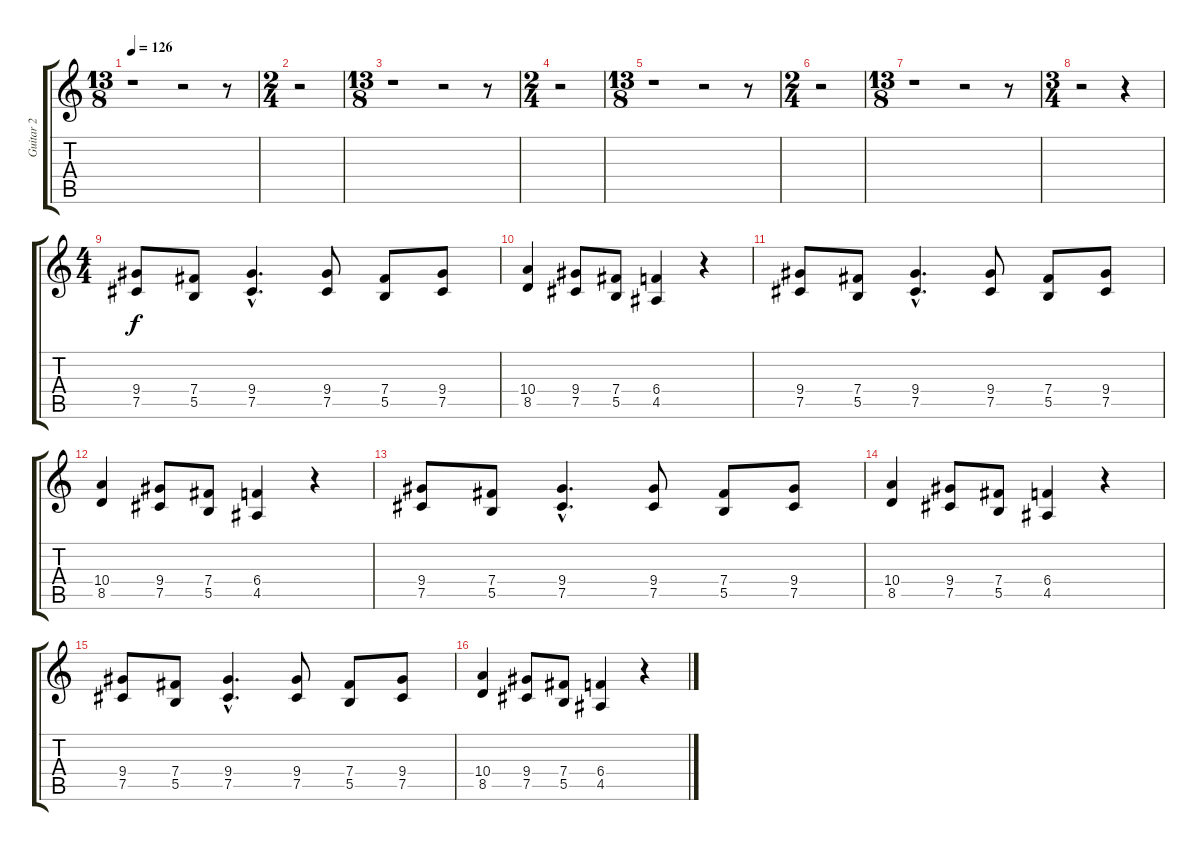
\track ("Guitar 2" "Guitar 2") {instrument distortionguitar}
\staff {score tabs}
\tuning (Db4 Ab3 E3 B2 Gb2 Db2) {hide}
\ts (13 8)
\tempo 126
\clef g2
\ks c
r.1{dy f instrument distortionguitar} r.2 r.8 |
\ts (2 4)
r.2 |
\ts (13 8)
r.1 r.2 r.8 |
\ts (2 4)
r.2 |
\ts (13 8)
r.1 r.2 r.8 |
\ts (2 4)
r.2 |
\ts (13 8)
r.1 r.2 r.8 |
\ts (3 4)
r.2 r.4 |
\ts (4 4)
(9.4 7.5).8 (7.4 5.5).8 (9.4{hac} 7.5{hac}).4{d} (9.4 7.5).8 (7.4 5.5).8 (9.4 7.5).8 |
(10.4 8.5).4 (9.4 7.5).8 (7.4 5.5).8 (6.4 4.5).4 r.4 |
(9.4 7.5).8 (7.4 5.5).8 (9.4{hac} 7.5{hac}).4{d} (9.4 7.5).8 (7.4 5.5).8 (9.4 7.5).8 |
(10.4 8.5).4 (9.4 7.5).8 (7.4 5.5).8 (6.4 4.5).4 r.4 |
(9.4 7.5).8 (7.4 5.5).8 (9.4{hac} 7.5{hac}).4{d} (9.4 7.5).8 (7.4 5.5).8 (9.4 7.5).8 |
(10.4 8.5).4 (9.4 7.5).8 (7.4 5.5).8 (6.4 4.5).4 r.4 |
(9.4 7.5).8 (7.4 5.5).8 (9.4{hac} 7.5{hac}).4{d} (9.4 7.5).8 (7.4 5.5).8 (9.4 7.5).8 |
(10.4 8.5).4 (9.4 7.5).8 (7.4 5.5).8 (6.4 4.5).4 r.4
